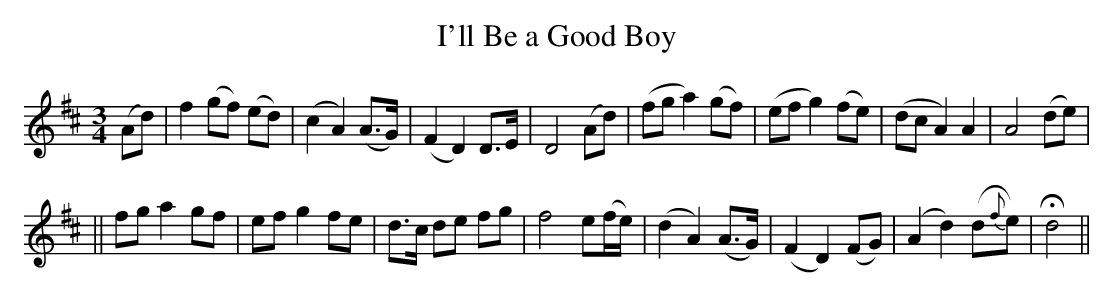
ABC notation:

X:1
T:I'll Be a Good Boy
M:3/4
L:1/8
K:D
(Ad) \
| f2 (gf) (ed) | (c2 A2) (A>G) | (F2 D2) D>E | D4 (Ad) \
| (fg a2) (gf) | (ef g2) (fe) | (dc A2) A2 | A4 (de) |
|| fg a2 gf | ef g2 fe | d>c de fg | f4 e(f/e/) \
| (d2 A2) (A>G) | (F2 D2) (FG) | (A2 d2) (d{f}e) | Hd4 ||
